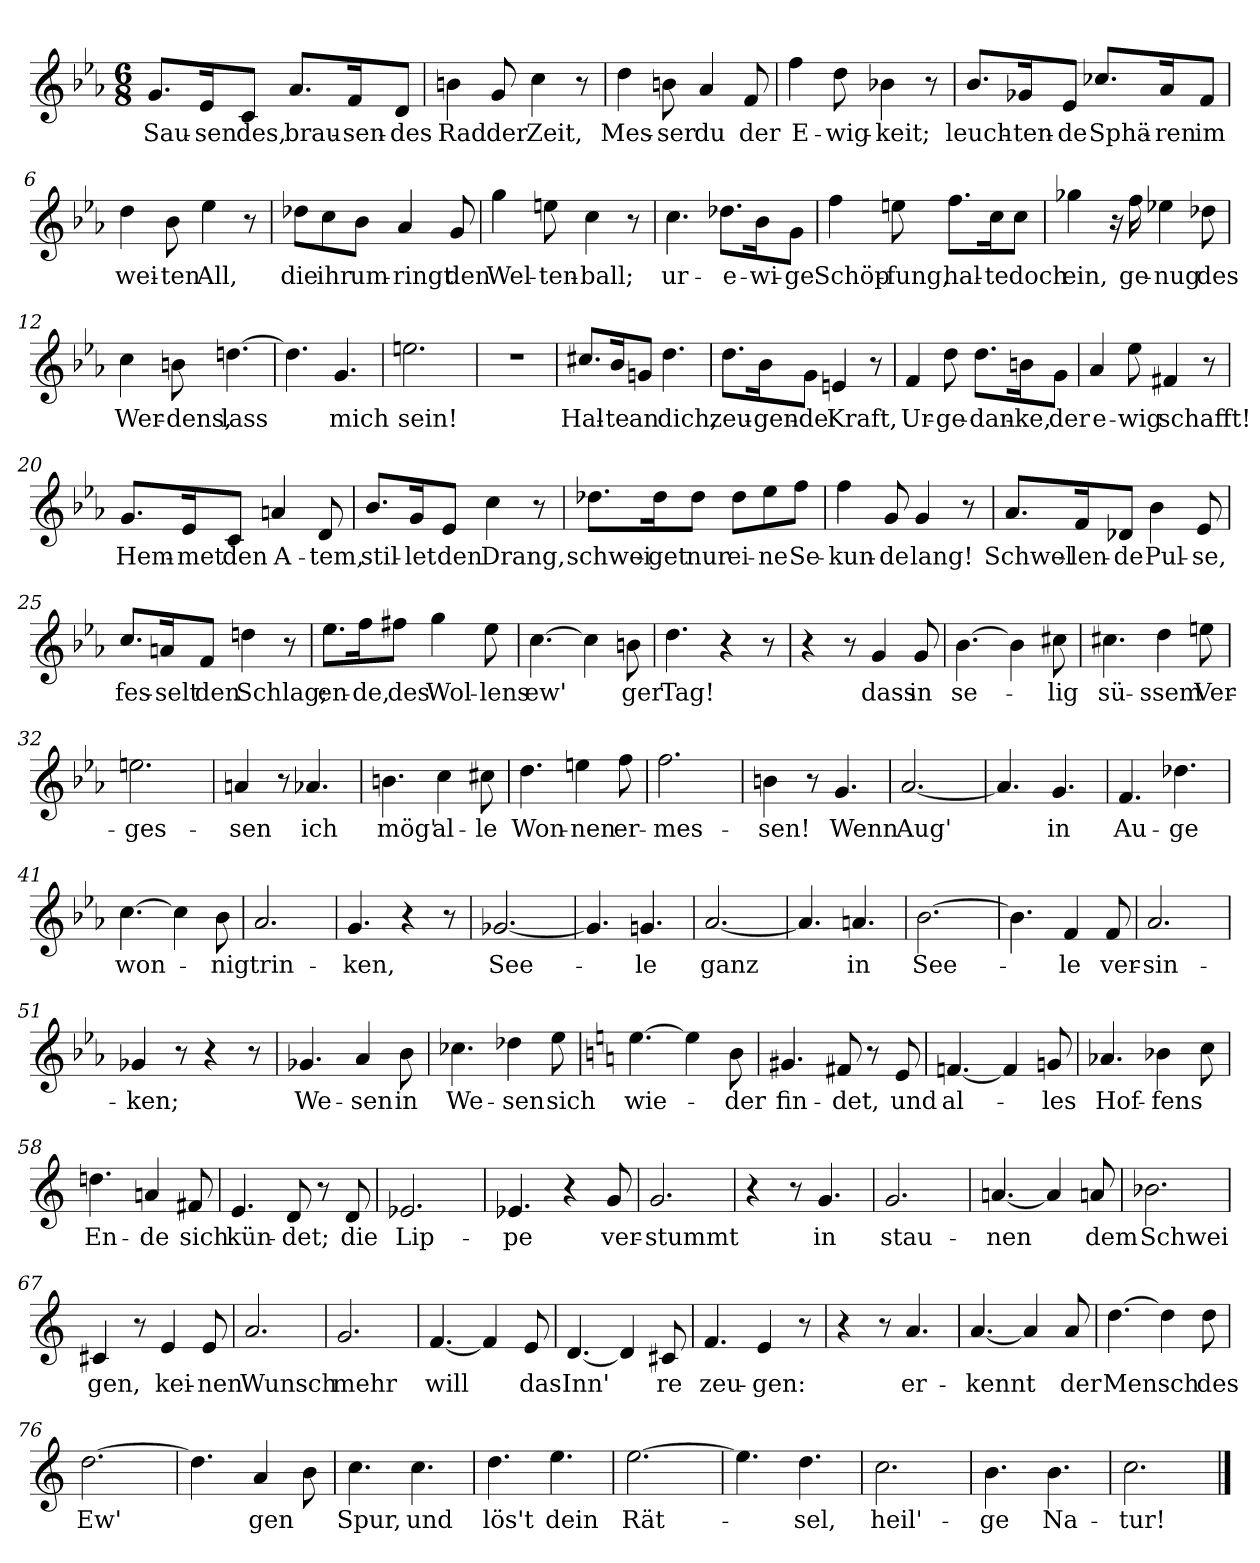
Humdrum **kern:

**kern	**text
*part1	*part1
*staff1	*staff1
*clefG2	*
*k[b-e-a-]	*
*M6/8	*
=1	=1
!	!LO:LY:b
8.g/L	Sau-
!	!LO:LY:b
16e-/K	-sen
!	!LO:LY:b
8c/J	des,
!	!LO:LY:b
8.a-/L	brau-
!	!LO:LY:b
16f/K	sen-
!	!LO:LY:b
8d/J	des
=2	=2
!	!LO:LY:b
4bn\	Rad
!	!LO:LY:b
8g/	der
!	!LO:LY:b
4cc\	Zeit,
8r	.
=3	=3
!	!LO:LY:b
4dd\	Mes-
!	!LO:LY:b
8bn\	-ser
!	!LO:LY:b
4a-/	du
!	!LO:LY:b
8f/	der
=4	=4
!	!LO:LY:b
4ff\	E-
!	!LO:LY:b
8dd\	-wig-
!	!LO:LY:b
4b-X\	-keit;
8r	.
=5	=5
!	!LO:LY:b
8.b-/L	leuch-
!	!LO:LY:b
16g-X/K	-ten-
!	!LO:LY:b
8e-/J	-de
!	!LO:LY:b
8.cc-X/L	Sphä-
!	!LO:LY:b
16a-/K	-ren
!	!LO:LY:b
8f/J	im
=6	=6
!	!LO:LY:b
4dd\	wei-
!	!LO:LY:b
8b-\	-ten
!	!LO:LY:b
4ee-\	All,
8r	.
!!LO:LB:g=z
=7	=7
!	!LO:LY:b
8dd-X\L	die
!	!LO:LY:b
8cc\	ihr
!	!LO:LY:b
8b-\J	um-
!	!LO:LY:b
4a-/	-ringt
!	!LO:LY:b
8g/	den
=8	=8
!	!LO:LY:b
4gg\	Wel-
!	!LO:LY:b
8een\	-ten-
!	!LO:LY:b
4cc\	-ball;
8r	.
=9	=9
!	!LO:LY:b
4.cc\	ur-
!	!LO:LY:b
8.dd-X\L	-e-
!	!LO:LY:b
16b-\K	-wi-
!	!LO:LY:b
8g\J	-ge
=10	=10
!	!LO:LY:b
4ff\	Schöp-
!	!LO:LY:b
8een\	-fung,
!	!LO:LY:b
8.ff\L	hal-
!	!LO:LY:b
16cc\K	-te
!	!LO:LY:b
8cc\J	doch
=11	=11
!	!LO:LY:b
4gg-X\	ein,
16r	.
!	!LO:LY:b
16ff\	ge-
!	!LO:LY:b
4ee-X\	-nug
!	!LO:LY:b
8dd-X\	des
=12	=12
!	!LO:LY:b
4cc\	Wer-
!	!LO:LY:b
8bn\	-dens,
!	!LO:LY:b
[4.ddn\	lass
!!LO:LB:g=z
=13	=13
4.dd\]	.
!	!LO:LY:b
4.g/	mich
=14	=14
!	!LO:LY:b
2.een\	sein!
=15	=15
2.r	.
=16	=16
!	!LO:LY:b
8.cc#X/L	Hal-
!	!LO:LY:b
16b-/K	-te
!	!LO:LY:b
8gn/J	an
!	!LO:LY:b
4.dd\	dich,
=17	=17
!	!LO:LY:b
8.dd\L	zeu-
!	!LO:LY:b
16b-\K	-gen-
!	!LO:LY:b
8g\J	-de
!	!LO:LY:b
4en/	Kraft,
8r	.
=18	=18
!	!LO:LY:b
4f/	Ur-
!	!LO:LY:b
8dd\	-ge-
!	!LO:LY:b
8.dd\L	-dan-
!	!LO:LY:b
16bn\K	-ke,
!	!LO:LY:b
8g\J	der
=19	=19
!	!LO:LY:b
4a-/	e-
!	!LO:LY:b
8ee-\	-wig
!	!LO:LY:b
4f#X/	schafft!
8r	.
=20	=20
!	!LO:LY:b
8.g/L	Hem-
!	!LO:LY:b
16e-/K	-met
!	!LO:LY:b
8c/J	den
!	!LO:LY:b
4an/	A-
!	!LO:LY:b
8d/	-tem,
!!LO:LB:g=z
=21	=21
!	!LO:LY:b
8.b-/L	stil-
!	!LO:LY:b
16g/K	-let
!	!LO:LY:b
8e-/J	den
!	!LO:LY:b
4cc\	Drang,
8r	.
=22	=22
!	!LO:LY:b
8.dd-X\L	schwei-
!	!LO:LY:b
16dd-\K	-get
!	!LO:LY:b
8dd-\J	nur
!	!LO:LY:b
8dd-\L	ei-
!	!LO:LY:b
8ee-\	-ne
!	!LO:LY:b
8ff\J	Se-
=23	=23
!	!LO:LY:b
4ff\	-kun-
!	!LO:LY:b
8g/	-de
!	!LO:LY:b
4g/	lang!
8r	.
=24	=24
!	!LO:LY:b
8.a-/L	Schwel-
!	!LO:LY:b
16f/K	-len-
!	!LO:LY:b
8d-X/J	-de
!	!LO:LY:b
4b-\	Pul-
!	!LO:LY:b
8e-/	-se,
=25	=25
!	!LO:LY:b
8.cc/L	fes-
!	!LO:LY:b
16an/K	-selt
!	!LO:LY:b
8f/J	den
!	!LO:LY:b
4ddn\	Schlag;
8r	.
!!LO:LB:g=z
=26	=26
!	!LO:LY:b
8.ee-\L	en-
!	!LO:LY:b
16ff\K	-de,
!	!LO:LY:b
8ff#X\J	des
!	!LO:LY:b
4gg\	Wol-
!	!LO:LY:b
8ee-\	-lens
=27	=27
!	!LO:LY:b
[4.cc\	ew'
4cc\]	.
!	!LO:LY:b
8bn\	-ger
=28	=28
!	!LO:LY:b
4.dd\	Tag!
4r	.
8r	.
=29	=29
4r	.
8r	.
!	!LO:LY:b
4g/	dass
!	!LO:LY:b
8g/	in
=30	=30
!	!LO:LY:b
[4.b-\	se-
4b-\]	.
!	!LO:LY:b
8cc#X\	-lig
=31	=31
!	!LO:LY:b
4.cc#X\	sü-
!	!LO:LY:b
4dd\	-ssem
!	!LO:LY:b
8een\	Ver-
=32	=32
!	!LO:LY:b
2.een\	-ges-
=33	=33
!	!LO:LY:b
4an/	-sen
8r	.
!	!LO:LY:b
4.a-X/	ich
=34	=34
!	!LO:LY:b
4.bn\	mög'
!	!LO:LY:b
4cc\	al-
!	!LO:LY:b
8cc#X\	-le
!!LO:LB:g=z
=35	=35
!	!LO:LY:b
4.dd\	Won-
!	!LO:LY:b
4een\	-nen
!	!LO:LY:b
8ff\	er-
=36	=36
!	!LO:LY:b
2.ff\	-mes-
=37	=37
!	!LO:LY:b
4bn\	-sen!
8r	.
!	!LO:LY:b
4.g/	Wenn
=38	=38
!	!LO:LY:b
[2.a-/	Aug'
=39	=39
4.a-/]	.
!	!LO:LY:b
4.g/	in
=40	=40
!	!LO:LY:b
4.f/	Au-
!	!LO:LY:b
4.dd-X\	-ge
=41	=41
!	!LO:LY:b
[4.cc\	won-
4cc\]	.
!	!LO:LY:b
8b-\	-nig
=42	=42
!	!LO:LY:b
2.a-/	trin-
=43	=43
!	!LO:LY:b
4.g/	-ken,
4r	.
8r	.
=44	=44
!	!LO:LY:b
[2.g-X/	See-
=45	=45
4.g-/]	.
!	!LO:LY:b
4.gn/	-le
=46	=46
!	!LO:LY:b
[2.a-/	ganz
=47	=47
4.a-/]	.
!	!LO:LY:b
4.an/	in
!!LO:LB:g=z
=48	=48
!	!LO:LY:b
[2.b-\	See-
=49	=49
4.b-\]	.
!	!LO:LY:b
4f/	-le
!	!LO:LY:b
8f/	ver-
=50	=50
!	!LO:LY:b
2.a-/	-sin-
=51	=51
!	!LO:LY:b
4g-X/	-ken;
8r	.
4r	.
8r	.
=52	=52
!	!LO:LY:b
4.g-X/	We-
!	!LO:LY:b
4a-/	-sen
!	!LO:LY:b
8b-\	in
=53	=53
!	!LO:LY:b
4.cc-X\	We-
!	!LO:LY:b
4dd-X\	-sen
!	!LO:LY:b
8ee-\	sich
=54	=54
*k[]	*
!	!LO:LY:b
[4.ee\	wie-
4ee\]	.
!	!LO:LY:b
8b\	-der
=55	=55
!	!LO:LY:b
4.g#X/	fin-
!	!LO:LY:b
8f#X/	-det,
8r	.
!	!LO:LY:b
8e/	und
=56	=56
!	!LO:LY:b
[4.fn/	al-
4f/]	.
!	!LO:LY:b
8gn/	-les
=57	=57
!	!LO:LY:b
4.a-X/	Hof-
!	!LO:LY:b
4b-X\	-fens
8cc\	.
!!LO:LB:g=z
=58	=58
!	!LO:LY:b
4.ddn\	En-
!	!LO:LY:b
4an/	-de
!	!LO:LY:b
8f#X/	sich
=59	=59
!	!LO:LY:b
4.e/	kün-
!	!LO:LY:b
8d/	-det;
8r	.
!	!LO:LY:b
8d/	die
=60	=60
!	!LO:LY:b
2.e-X/	Lip-
=61	=61
!	!LO:LY:b
4.e-X/	-pe
4r	.
!	!LO:LY:b
8g/	ver-
=62	=62
!	!LO:LY:b
2.g/	-stummt
=63	=63
4r	.
8r	.
!	!LO:LY:b
4.g/	in
=64	=64
!	!LO:LY:b
2.g/	stau-
=65	=65
!	!LO:LY:b
[4.an/	-nen
4an/]	.
!	!LO:LY:b
8an/	dem
=66	=66
!	!LO:LY:b
2.b-X\	Schwei
=67	=67
!	!LO:LY:b
4c#X/	-gen,
8r	.
!	!LO:LY:b
4e/	kei-
!	!LO:LY:b
8e/	-nen
=68	=68
!	!LO:LY:b
2.a/	Wunsch
!!LO:LB:g=z
=69	=69
!	!LO:LY:b
2.g/	mehr
=70	=70
!	!LO:LY:b
[4.f/	will
4f/]	.
!	!LO:LY:b
8e/	das
=71	=71
!	!LO:LY:b
[4.d/	Inn'
4d/]	.
!	!LO:LY:b
8c#X/	-re
=72	=72
!	!LO:LY:b
4.f/	zeu-
!	!LO:LY:b
4e/	-gen:
8r	.
=73	=73
4r	.
8r	.
!	!LO:LY:b
4.a/	er-
=74	=74
!	!LO:LY:b
[4.a/	-kennt
4a/]	.
!	!LO:LY:b
8a/	der
=75	=75
!	!LO:LY:b
[4.dd\	Mensch
4dd\]	.
!	!LO:LY:b
8dd\	des
=76	=76
!	!LO:LY:b
[2.dd\	Ew'
=77	=77
4.dd\]	.
!	!LO:LY:b
4a/	-gen
8b\	.
=78	=78
!	!LO:LY:b
4.cc\	Spur,
!	!LO:LY:b
4.cc\	und
=79	=79
!	!LO:LY:b
4.dd\	lös't
!	!LO:LY:b
4.ee\	dein
!!LO:LB:g=z
=80	=80
!	!LO:LY:b
[2.ee\	Rät-
=81	=81
4.ee\]	.
!	!LO:LY:b
4.dd\	-sel,
=82	=82
!	!LO:LY:b
2.cc\	heil'-
=83	=83
!	!LO:LY:b
4.b\	-ge
!	!LO:LY:b
4.b\	Na-
=84	=84
!	!LO:LY:b
2.cc\	-tur!
==	==
*-	*-
